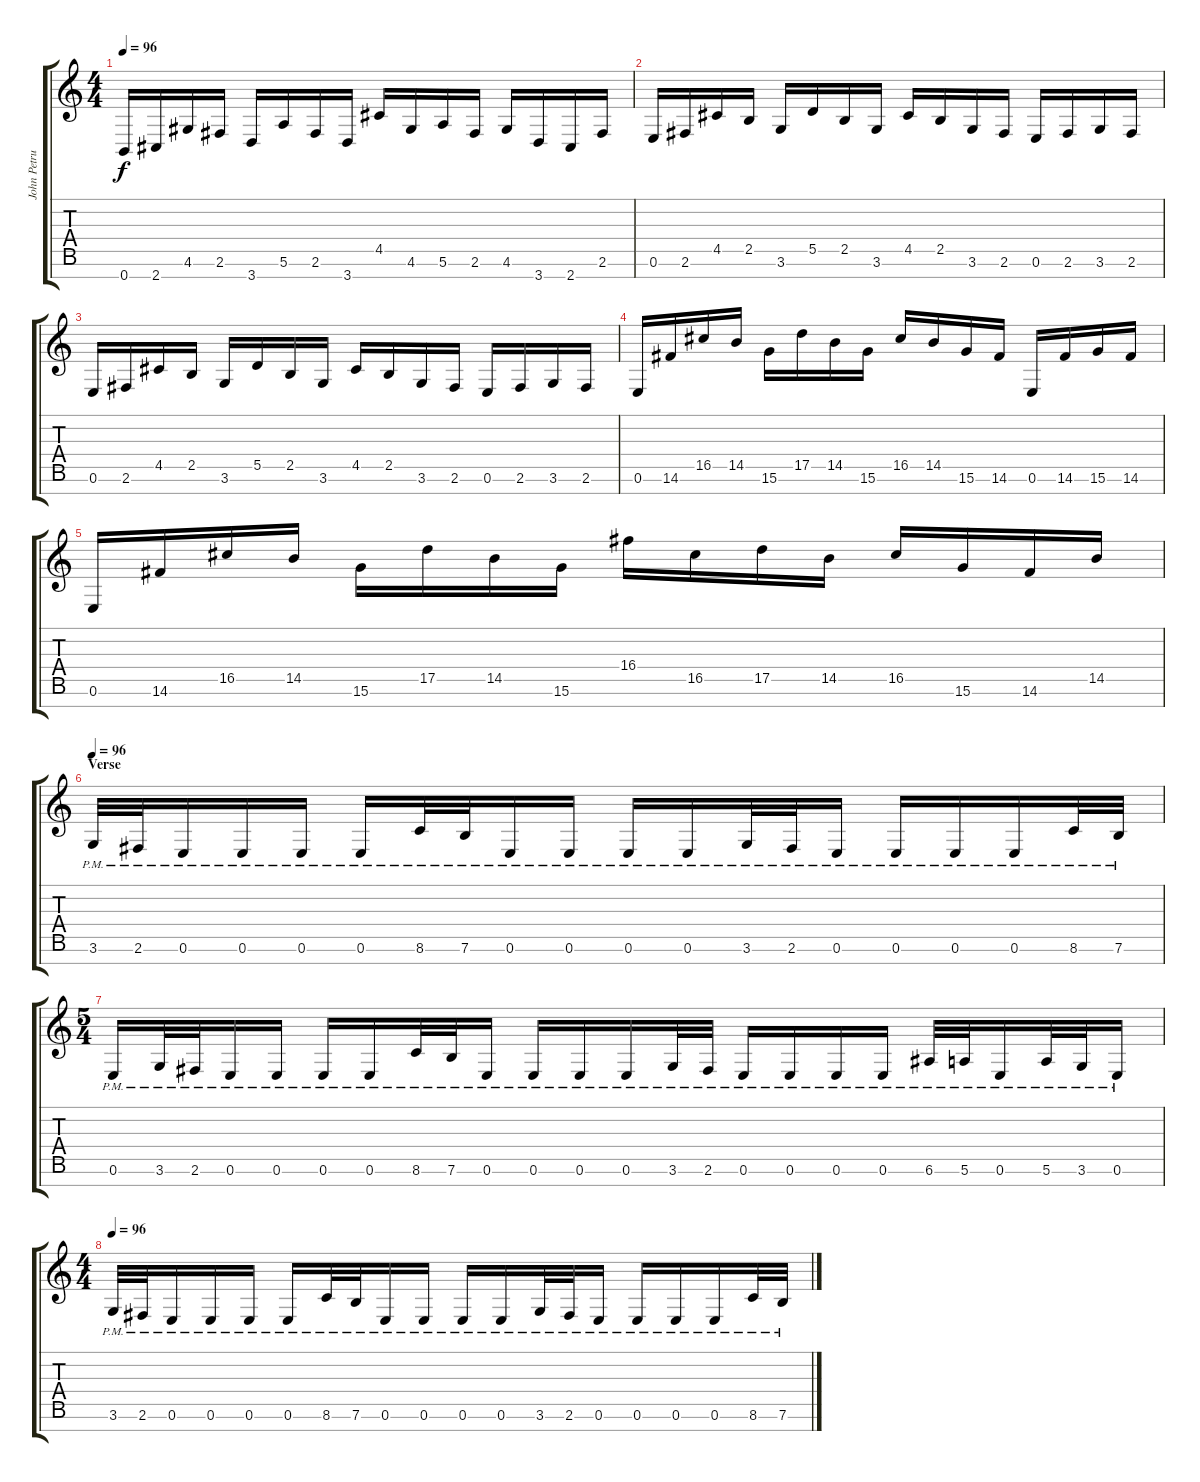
\track ("John Petrucci" "John Petru") {instrument distortionguitar}
\staff {score tabs}
\tuning (E4 B3 G3 D3 A2 E2 B1) {hide}
\ts (4 4)
\tempo 96
\clef g2
\ks c
0.7.16{dy f} 2.7.16 4.6.16 2.6.16 3.7.16 5.6.16 2.6.16 3.7.16 4.5.16 4.6.16 5.6.16 2.6.16 4.6.16 3.7.16 2.7.16 2.6.16 |
0.6.16 2.6.16 4.5.16 2.5.16 3.6.16 5.5.16 2.5.16 3.6.16 4.5.16 2.5.16 3.6.16 2.6.16 0.6.16 2.6.16 3.6.16 2.6.16 |
0.6.16 2.6.16 4.5.16 2.5.16 3.6.16 5.5.16 2.5.16 3.6.16 4.5.16 2.5.16 3.6.16 2.6.16 0.6.16 2.6.16 3.6.16 2.6.16 |
0.6.16 14.6.16 16.5.16 14.5.16 15.6.16 17.5.16 14.5.16 15.6.16 16.5.16 14.5.16 15.6.16 14.6.16 0.6.16 14.6.16 15.6.16 14.6.16 |
0.6.16 14.6.16 16.5.16 14.5.16 15.6.16 17.5.16 14.5.16 15.6.16 16.4.16 16.5.16 17.5.16 14.5.16 16.5.16 15.6.16 14.6.16 14.5.16 |
\section ("" "Verse")
\tempo 96
3.6{pm}.32 2.6{pm}.32 0.6{pm}.16 0.6{pm}.16 0.6{pm}.16 0.6{pm}.16 8.6{pm}.32 7.6{pm}.32 0.6{pm}.16 0.6{pm}.16 0.6{pm}.16 0.6{pm}.16 3.6{pm}.32 2.6{pm}.32 0.6{pm}.16 0.6{pm}.16 0.6{pm}.16 0.6{pm}.16 8.6{pm}.32 7.6{pm}.32 |
\ts (5 4)
0.6{pm}.16 3.6{pm}.32 2.6{pm}.32 0.6{pm}.16 0.6{pm}.16 0.6{pm}.16 0.6{pm}.16 8.6{pm}.32 7.6{pm}.32 0.6{pm}.16 0.6{pm}.16 0.6{pm}.16 0.6{pm}.16 3.6{pm}.32 2.6{pm}.32 0.6{pm}.16 0.6{pm}.16 0.6{pm}.16 0.6{pm}.16 6.6{pm}.32 5.6{pm}.32 0.6{pm}.16 5.6{pm}.32 3.6{pm}.32 0.6{pm}.16 |
\ts (4 4)
\tempo 96
3.6{pm}.32 2.6{pm}.32 0.6{pm}.16 0.6{pm}.16 0.6{pm}.16 0.6{pm}.16 8.6{pm}.32 7.6{pm}.32 0.6{pm}.16 0.6{pm}.16 0.6{pm}.16 0.6{pm}.16 3.6{pm}.32 2.6{pm}.32 0.6{pm}.16 0.6{pm}.16 0.6{pm}.16 0.6{pm}.16 8.6{pm}.32 7.6{pm}.32
